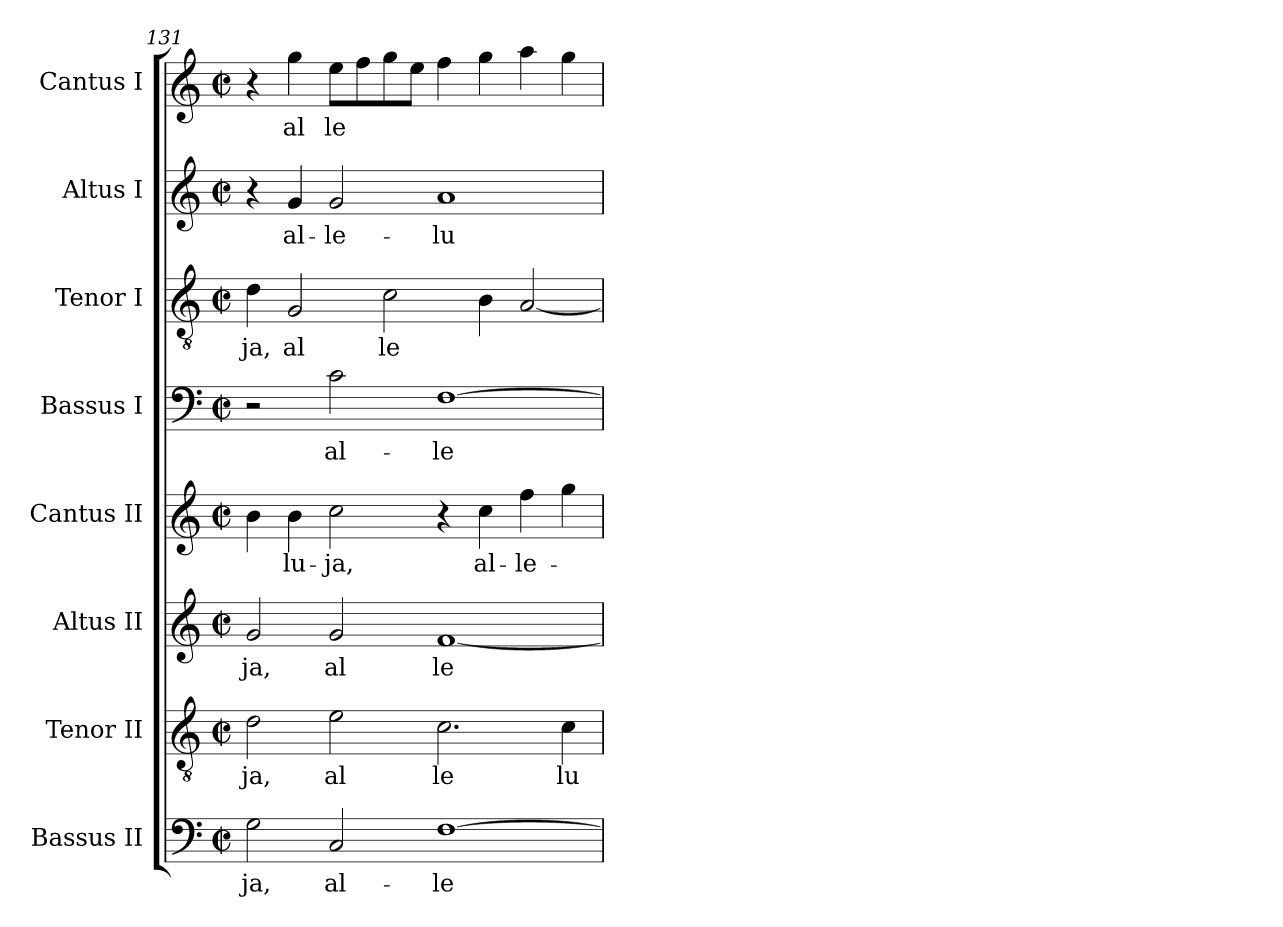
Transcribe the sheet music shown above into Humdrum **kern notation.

**kern	**text	**kern	**text	**kern	**text	**kern	**text	**kern	**text	**kern	**text	**kern	**text	**kern	**text
*part8	*part8	*part7	*part7	*part6	*part6	*part5	*part5	*part4	*part4	*part3	*part3	*part2	*part2	*part1	*part1
*staff8	*staff8	*staff7	*staff7	*staff6	*staff6	*staff5	*staff5	*staff4	*staff4	*staff3	*staff3	*staff2	*staff2	*staff1	*staff1
*I"Bassus II	*	*I"Tenor II	*	*I"Altus II	*	*I"Cantus II	*	*I"Bassus I	*	*I"Tenor I	*	*I"Altus I	*	*I"Cantus I	*
*clefF4	*	*clefGv2	*	*clefG2	*	*clefG2	*	*clefF4	*	*clefGv2	*	*clefG2	*	*clefG2	*
*M2/2	*	*M2/2	*	*M2/2	*	*M2/2	*	*M2/2	*	*M2/2	*	*M2/2	*	*M2/2	*
*met(c|)	*	*met(c|)	*	*met(c|)	*	*met(c|)	*	*met(c|)	*	*met(c|)	*	*met(c|)	*	*met(c|)	*
=131	=131	=131	=131	=131	=131	=131	=131	=131	=131	=131	=131	=131	=131	=131	=131
!	!LO:LY:b:cj	!	!LO:LY:b:cj	!	!LO:LY:b:cj	!	!	!	!	!	!LO:LY:b:cj	!	!	!	!
2G\	-ja,	2d\	ja,	2g/	ja,	4b\	.	2r	.	4d\	ja,	4r	.	4r	.
!	!	!	!	!	!	!	!LO:LY:b:cj	!	!	!	!LO:LY:b:cj	!	!LO:LY:b:cj	!	!LO:LY:b:cj
.	.	.	.	.	.	4b\	-lu-	.	.	2G/	al	4g/	al-	4gg\	al
!	!LO:LY:b:cj	!	!LO:LY:b:cj	!	!LO:LY:b:cj	!	!LO:LY:b:cj	!	!LO:LY:b:cj	!	!	!	!LO:LY:b:cj	!	!LO:LY:b:cj
2C/	al-	2e\	al	2g/	al	2cc\	-ja,	2c\	al-	.	.	2g/	-le-	8ee\L	le
.	.	.	.	.	.	.	.	.	.	.	.	.	.	8ff\	.
!	!	!	!	!	!	!	!	!	!	!	!LO:LY:b:cj	!	!	!	!
.	.	.	.	.	.	.	.	.	.	2c\	le	.	.	8gg\	.
.	.	.	.	.	.	.	.	.	.	.	.	.	.	8ee\J	.
!	!LO:LY:b:cj	!	!LO:LY:b:cj	!	!LO:LY:b:cj	!	!	!	!LO:LY:b:cj	!	!	!	!LO:LY:b:cj	!	!
[>1F	-le-	2.c\	le	[<1f	le	4r	.	[>1F	-le-	.	.	1a	-lu-	4ff\	.
!	!	!	!	!	!	!	!LO:LY:b:cj	!	!	!	!	!	!	!	!
.	.	.	.	.	.	4cc\	al-	.	.	4B\	.	.	.	4gg\	.
!	!	!	!	!	!	!	!LO:LY:b:cj	!	!	!	!	!	!	!	!
.	.	.	.	.	.	4ff\	-le-	.	.	[<2A/	.	.	.	4aa\	.
!	!	!	!LO:LY:b:cj	!	!	!	!	!	!	!	!	!	!	!	!
.	.	4c\	lu	.	.	4gg\	.	.	.	.	.	.	.	4gg\	.
=	=	=	=	=	=	=	=	=	=	=	=	=	=	=	=
*-	*-	*-	*-	*-	*-	*-	*-	*-	*-	*-	*-	*-	*-	*-	*-
